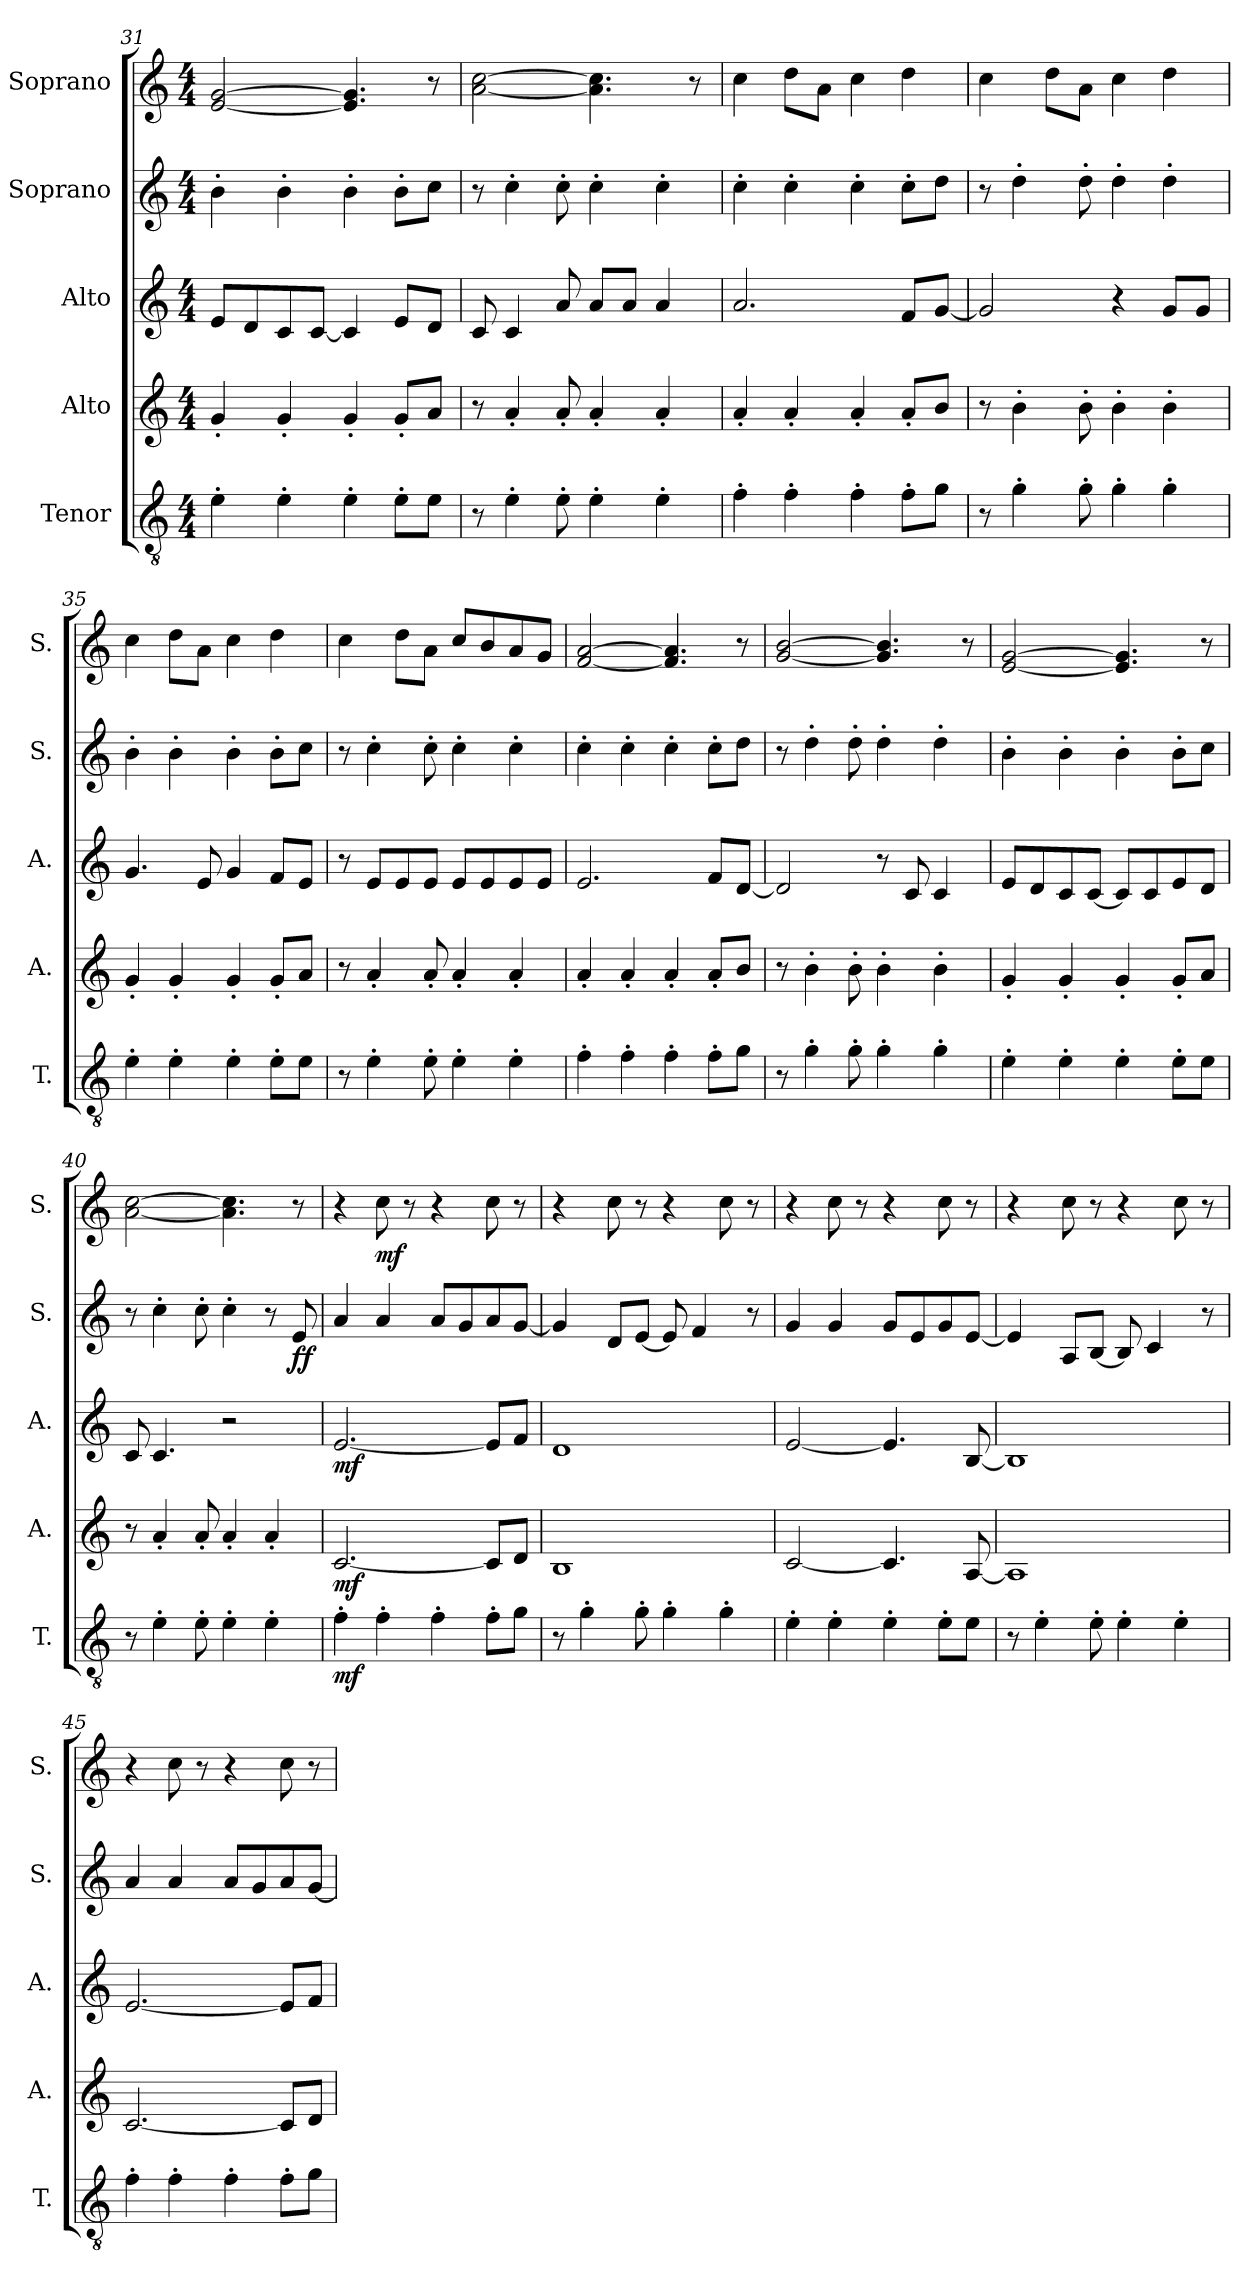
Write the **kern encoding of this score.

**kern	**dynam	**kern	**dynam	**kern	**dynam	**kern	**dynam	**kern	**dynam
*part5	*part5	*part4	*part4	*part3	*part3	*part2	*part2	*part1	*part1
*staff5	*staff5	*staff4	*staff4	*staff3	*staff3	*staff2	*staff2	*staff1	*staff1
*I"Tenor	*	*I"Alto	*	*I"Alto	*	*I"Soprano	*	*I"Soprano	*
*I'T.	*	*I'A.	*	*I'A.	*	*I'S.	*	*I'S.	*
*clefGv2	*	*clefG2	*	*clefG2	*	*clefG2	*	*clefG2	*
*k[]	*	*k[]	*	*k[]	*	*k[]	*	*k[]	*
*M4/4	*	*M4/4	*	*M4/4	*	*M4/4	*	*M4/4	*
=31	=31	=31	=31	=31	=31	=31	=31	=31	=31
4e'\	.	4g'/	.	8e/L	.	4b'\	.	[2e/ [2g/	.
.	.	.	.	8d/	.	.	.	.	.
4e'\	.	4g'/	.	8c/	.	4b'\	.	.	.
.	.	.	.	[8c/J	.	.	.	.	.
4e'\	.	4g'/	.	4c/]	.	4b'\	.	4.e/] 4.g/]	.
8e'\L	.	8g'/L	.	8e/L	.	8b'\L	.	.	.
8e\J	.	8a/J	.	8d/J	.	8cc\J	.	8r	.
!!LO:LB:g=z
=32	=32	=32	=32	=32	=32	=32	=32	=32	=32
8r	.	8r	.	8c/	.	8r	.	[2a\ [2cc\	.
4e'\	.	4a'/	.	4c/	.	4cc'\	.	.	.
8e'\	.	8a'/	.	8a/	.	8cc'\	.	.	.
4e'\	.	4a'/	.	8a/L	.	4cc'\	.	4.a\] 4.cc\]	.
.	.	.	.	8a/J	.	.	.	.	.
4e'\	.	4a'/	.	4a/	.	4cc'\	.	.	.
.	.	.	.	.	.	.	.	8r	.
=33	=33	=33	=33	=33	=33	=33	=33	=33	=33
4f'\	.	4a'/	.	2.a/	.	4cc'\	.	4cc\	.
4f'\	.	4a'/	.	.	.	4cc'\	.	8dd\L	.
.	.	.	.	.	.	.	.	8a\J	.
4f'\	.	4a'/	.	.	.	4cc'\	.	4cc\	.
8f'\L	.	8a'/L	.	8f/L	.	8cc'\L	.	4dd\	.
8g\J	.	8b/J	.	[8g/J	.	8dd\J	.	.	.
=34	=34	=34	=34	=34	=34	=34	=34	=34	=34
8r	.	8r	.	2g/]	.	8r	.	4cc\	.
4g'\	.	4b'\	.	.	.	4dd'\	.	.	.
.	.	.	.	.	.	.	.	8dd\L	.
8g'\	.	8b'\	.	.	.	8dd'\	.	8a\J	.
4g'\	.	4b'\	.	4r	.	4dd'\	.	4cc\	.
4g'\	.	4b'\	.	8g/L	.	4dd'\	.	4dd\	.
.	.	.	.	8g/J	.	.	.	.	.
=35	=35	=35	=35	=35	=35	=35	=35	=35	=35
4e'\	.	4g'/	.	4.g/	.	4b'\	.	4cc\	.
4e'\	.	4g'/	.	.	.	4b'\	.	8dd\L	.
.	.	.	.	8e/	.	.	.	8a\J	.
4e'\	.	4g'/	.	4g/	.	4b'\	.	4cc\	.
8e'\L	.	8g'/L	.	8f/L	.	8b'\L	.	4dd\	.
8e\J	.	8a/J	.	8e/J	.	8cc\J	.	.	.
=36	=36	=36	=36	=36	=36	=36	=36	=36	=36
8r	.	8r	.	8r	.	8r	.	4cc\	.
4e'\	.	4a'/	.	8e/L	.	4cc'\	.	.	.
.	.	.	.	8e/	.	.	.	8dd\L	.
8e'\	.	8a'/	.	8e/J	.	8cc'\	.	8a\J	.
4e'\	.	4a'/	.	8e/L	.	4cc'\	.	8cc/L	.
.	.	.	.	8e/	.	.	.	8b/	.
4e'\	.	4a'/	.	8e/	.	4cc'\	.	8a/	.
.	.	.	.	8e/J	.	.	.	8g/J	.
=37	=37	=37	=37	=37	=37	=37	=37	=37	=37
4f'\	.	4a'/	.	2.e/	.	4cc'\	.	[2f/ [2a/	.
4f'\	.	4a'/	.	.	.	4cc'\	.	.	.
4f'\	.	4a'/	.	.	.	4cc'\	.	4.f/] 4.a/]	.
8f'\L	.	8a'/L	.	8f/L	.	8cc'\L	.	.	.
8g\J	.	8b/J	.	[8d/J	.	8dd\J	.	8r	.
!!LO:PB:g=z
=38	=38	=38	=38	=38	=38	=38	=38	=38	=38
8r	.	8r	.	2d/]	.	8r	.	[2g/ [2b/	.
4g'\	.	4b'\	.	.	.	4dd'\	.	.	.
8g'\	.	8b'\	.	.	.	8dd'\	.	.	.
4g'\	.	4b'\	.	8r	.	4dd'\	.	4.g/] 4.b/]	.
.	.	.	.	8c/	.	.	.	.	.
4g'\	.	4b'\	.	4c/	.	4dd'\	.	.	.
.	.	.	.	.	.	.	.	8r	.
=39	=39	=39	=39	=39	=39	=39	=39	=39	=39
4e'\	.	4g'/	.	8e/L	.	4b'\	.	[2e/ [2g/	.
.	.	.	.	8d/	.	.	.	.	.
4e'\	.	4g'/	.	8c/	.	4b'\	.	.	.
.	.	.	.	[8c/J	.	.	.	.	.
4e'\	.	4g'/	.	8c/L]	.	4b'\	.	4.e/] 4.g/]	.
.	.	.	.	8c/	.	.	.	.	.
8e'\L	.	8g'/L	.	8e/	.	8b'\L	.	.	.
8e\J	.	8a/J	.	8d/J	.	8cc\J	.	8r	.
=40	=40	=40	=40	=40	=40	=40	=40	=40	=40
8r	.	8r	.	8c/	.	8r	.	[2a\ [2cc\	.
4e'\	.	4a'/	.	4.c/	.	4cc'\	.	.	.
8e'\	.	8a'/	.	.	.	8cc'\	.	.	.
4e'\	.	4a'/	.	2r	.	4cc'\	.	4.a\] 4.cc\]	.
4e'\	.	4a'/	.	.	.	8r	.	.	.
!	!	!	!	!	!	!	!LO:DY:b	!	!
.	.	.	.	.	.	8e/	ff	8r	.
=41	=41	=41	=41	=41	=41	=41	=41	=41	=41
!	!LO:DY:b	!	!LO:DY:b	!	!LO:DY:b	!	!	!	!
4f'\	mf	[2.c/	mf	[2.e/	mf	4a/	.	4r	.
!	!	!	!	!	!	!	!	!	!LO:DY:b
4f'\	.	.	.	.	.	4a/	.	8cc\	mf
.	.	.	.	.	.	.	.	8r	.
4f'\	.	.	.	.	.	8a/L	.	4r	.
.	.	.	.	.	.	8g/	.	.	.
8f'\L	.	8c/L]	.	8e/L]	.	8a/	.	8cc\	.
8g\J	.	8d/J	.	8f/J	.	[8g/J	.	8r	.
=42	=42	=42	=42	=42	=42	=42	=42	=42	=42
8r	.	1B	.	1d	.	4g/]	.	4r	.
4g'\	.	.	.	.	.	.	.	.	.
.	.	.	.	.	.	8d/L	.	8cc\	.
8g'\	.	.	.	.	.	[8e/J	.	8r	.
4g'\	.	.	.	.	.	8e/]	.	4r	.
.	.	.	.	.	.	4f/	.	.	.
4g'\	.	.	.	.	.	.	.	8cc\	.
.	.	.	.	.	.	8r	.	8r	.
!!LO:LB:g=z
=43	=43	=43	=43	=43	=43	=43	=43	=43	=43
4e'\	.	[2c/	.	[2e/	.	4g/	.	4r	.
4e'\	.	.	.	.	.	4g/	.	8cc\	.
.	.	.	.	.	.	.	.	8r	.
4e'\	.	4.c/]	.	4.e/]	.	8g/L	.	4r	.
.	.	.	.	.	.	8e/	.	.	.
8e'\L	.	.	.	.	.	8g/	.	8cc\	.
8e\J	.	[8A/	.	[8B/	.	[8e/J	.	8r	.
=44	=44	=44	=44	=44	=44	=44	=44	=44	=44
8r	.	1A]	.	1B]	.	4e/]	.	4r	.
4e'\	.	.	.	.	.	.	.	.	.
.	.	.	.	.	.	8A/L	.	8cc\	.
8e'\	.	.	.	.	.	[8B/J	.	8r	.
4e'\	.	.	.	.	.	8B/]	.	4r	.
.	.	.	.	.	.	4c/	.	.	.
4e'\	.	.	.	.	.	.	.	8cc\	.
.	.	.	.	.	.	8r	.	8r	.
=45	=45	=45	=45	=45	=45	=45	=45	=45	=45
4f'\	.	[2.c/	.	[2.e/	.	4a/	.	4r	.
4f'\	.	.	.	.	.	4a/	.	8cc\	.
.	.	.	.	.	.	.	.	8r	.
4f'\	.	.	.	.	.	8a/L	.	4r	.
.	.	.	.	.	.	8g/	.	.	.
8f'\L	.	8c/L]	.	8e/L]	.	8a/	.	8cc\	.
8g\J	.	8d/J	.	8f/J	.	[8g/J	.	8r	.
=	=	=	=	=	=	=	=	=	=
*-	*-	*-	*-	*-	*-	*-	*-	*-	*-
